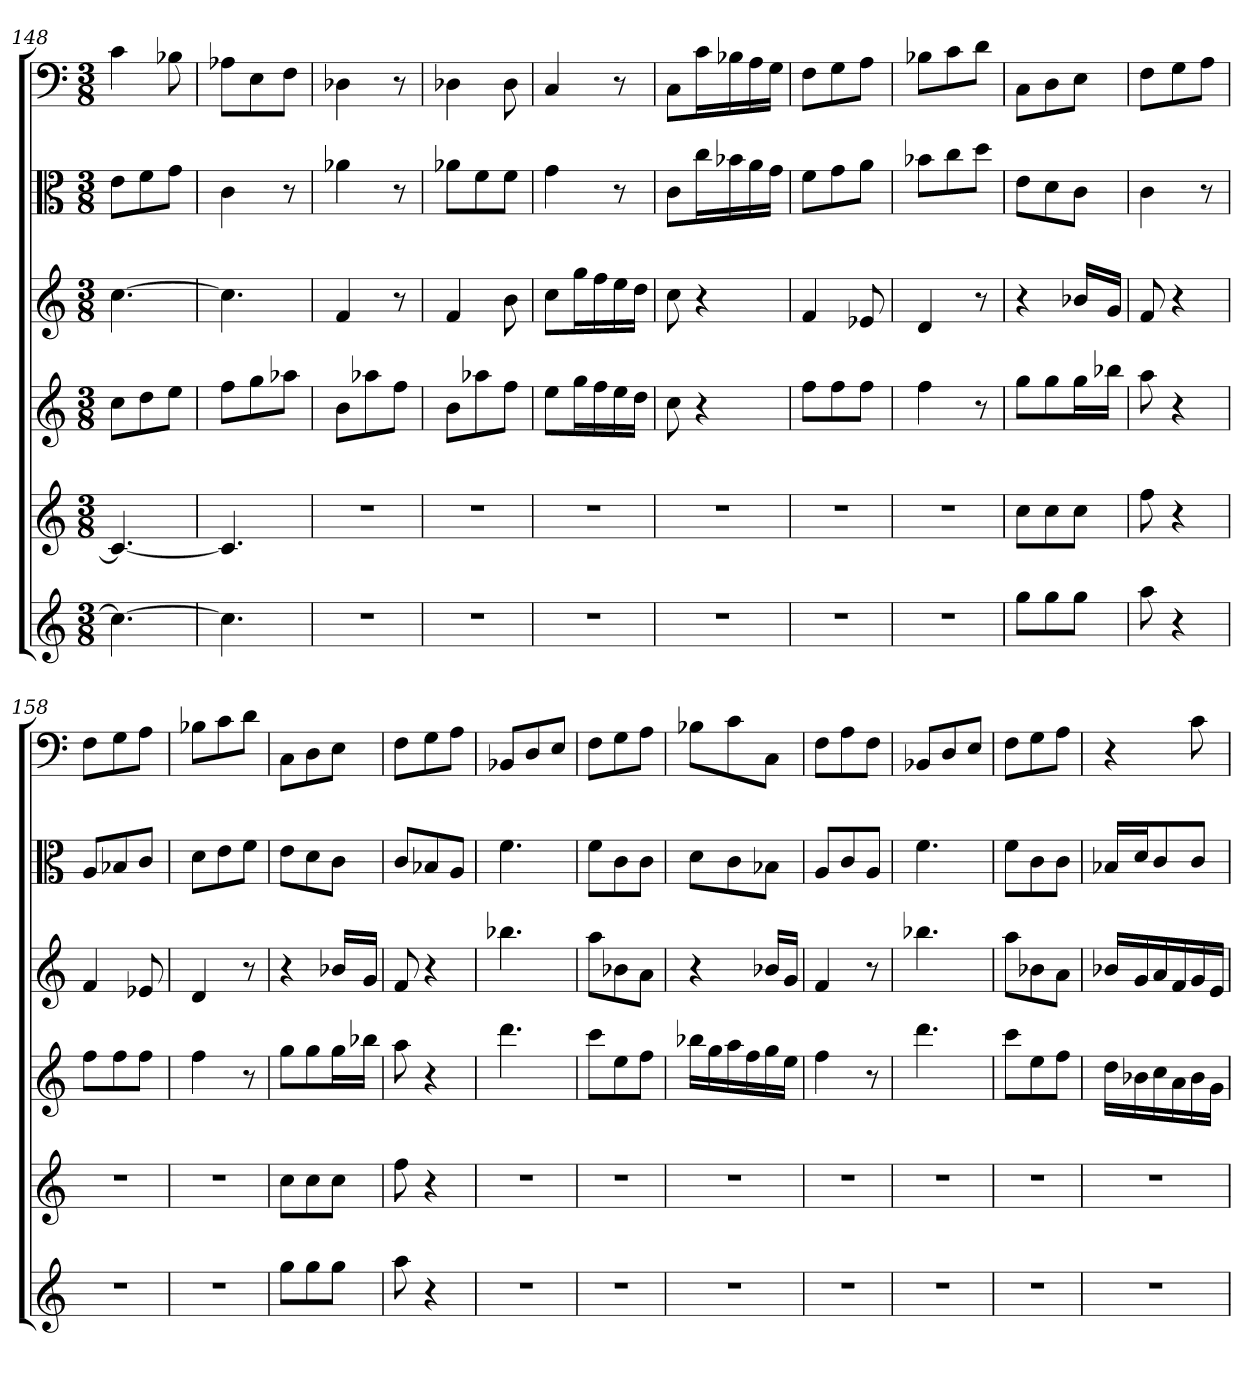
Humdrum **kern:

**kern	**kern	**kern	**kern	**kern	**kern
*part6	*part5	*part4	*part3	*part2	*part1
*staff6	*staff5	*staff4	*staff3	*staff2	*staff1
*	*	*	*	*clefC3	*clefF4
*k[]	*k[]	*k[]	*k[]	*k[]	*k[]
*C:	*C:	*C:	*C:	*C:	*C:
*M3/8	*M3/8	*M3/8	*M3/8	*M3/8	*M3/8
=148	=148	=148	=148	=148	=148
4.cc_	4.c_	8ccL	[4.cc	8e\L	4c
.	.	8dd	.	8f\	.
.	.	8eeJ	.	8g\J	8B-X
=149	=149	=149	=149	=149	=149
4.cc]	4.c]	8ffL	4.cc]	4c	8A-X\L
.	.	8gg	.	.	8E\
.	.	8aa-XJ	.	8r	8F\J
=150	=150	=150	=150	=150	=150
4.r	4.r	8bL	4f	4a-X	4D-X
.	.	8aa-X	.	.	.
.	.	8ffJ	8r	8r	8r
=151	=151	=151	=151	=151	=151
4.r	4.r	8bL	4f	8a-X\L	4D-X
.	.	8aa-X	.	8f\	.
.	.	8ffJ	8b	8f\J	8D-
=152	=152	=152	=152	=152	=152
4.r	4.r	8eeL	8ccL	4g	4C
.	.	16ggL	16ggL	.	.
.	.	16ff	16ff	.	.
.	.	16ee	16ee	8r	8r
.	.	16ddJJ	16ddJJ	.	.
=153	=153	=153	=153	=153	=153
4.r	4.r	8cc	8cc	8c\L	8C\L
.	.	4r	4r	16cc\L	16c\L
.	.	.	.	16b-X\	16B-X\
.	.	.	.	16a\	16A\
.	.	.	.	16g\JJ	16G\JJ
=154	=154	=154	=154	=154	=154
4.r	4.r	8ffL	4f	8f\L	8F\L
.	.	8ff	.	8g\	8G\
.	.	8ffJ	8e-X	8a\J	8A\J
=155	=155	=155	=155	=155	=155
4.r	4.r	4ff	4d	8b-X\L	8B-X\L
.	.	.	.	8cc\	8c\
.	.	8r	8r	8dd\J	8d\J
=156	=156	=156	=156	=156	=156
8ggL	8ccL	8ggL	4r	8e\L	8C\L
8gg	8cc	8gg	.	8d\	8D\
8ggJ	8ccJ	16ggL	16b-XLL	8c\J	8E\J
.	.	16bb-XJJ	16gJJ	.	.
=157	=157	=157	=157	=157	=157
8aa	8ff	8aa	8f	4c	8F\L
4r	4r	4r	4r	.	8G\
.	.	.	.	8r	8A\J
=158	=158	=158	=158	=158	=158
4.r	4.r	8ffL	4f	8A/L	8F\L
.	.	8ff	.	8B-X/	8G\
.	.	8ffJ	8e-X	8c/J	8A\J
=159	=159	=159	=159	=159	=159
4.r	4.r	4ff	4d	8d\L	8B-X\L
.	.	.	.	8e\	8c\
.	.	8r	8r	8f\J	8d\J
=160	=160	=160	=160	=160	=160
8ggL	8ccL	8ggL	4r	8e\L	8C\L
8gg	8cc	8gg	.	8d\	8D\
8ggJ	8ccJ	16ggL	16b-XLL	8c\J	8E\J
.	.	16bb-XJJ	16gJJ	.	.
=161	=161	=161	=161	=161	=161
8aa	8ff	8aa	8f	8c/L	8F\L
4r	4r	4r	4r	8B-X/	8G\
.	.	.	.	8A/J	8A\J
=162	=162	=162	=162	=162	=162
4.r	4.r	4.ddd	4.bb-X	4.f	8BB-X/L
.	.	.	.	.	8D/
.	.	.	.	.	8E/J
=163	=163	=163	=163	=163	=163
4.r	4.r	8cccL	8aaL	8f\L	8F\L
.	.	8ee	8b-X	8c\	8G\
.	.	8ffJ	8aJ	8c\J	8A\J
=164	=164	=164	=164	=164	=164
4.r	4.r	16bb-XLL	4r	8d\L	8B-X\L
.	.	16gg	.	.	.
.	.	16aa	.	8c\	8c\
.	.	16ff	.	.	.
.	.	16gg	16b-XLL	8B-X\J	8C\J
.	.	16eeJJ	16gJJ	.	.
=165	=165	=165	=165	=165	=165
4.r	4.r	4ff	4f	8A/L	8F\L
.	.	.	.	8c/	8A\
.	.	8r	8r	8A/J	8F\J
=166	=166	=166	=166	=166	=166
4.r	4.r	4.ddd	4.bb-X	4.f	8BB-X/L
.	.	.	.	.	8D/
.	.	.	.	.	8E/J
=167	=167	=167	=167	=167	=167
4.r	4.r	8cccL	8aaL	8f\L	8F\L
.	.	8ee	8b-X	8c\	8G\
.	.	8ffJ	8aJ	8c\J	8A\J
=168	=168	=168	=168	=168	=168
4.r	4.r	16ddLL	16b-XLL	16B-X/LL	4r
.	.	16b-X	16g	16d/J	.
.	.	16cc	16a	8c/	.
.	.	16a	16f	.	.
.	.	16b-	16g	8c/J	8c
.	.	16gJJ	16eJJ	.	.
=	=	=	=	=	=
*-	*-	*-	*-	*-	*-
